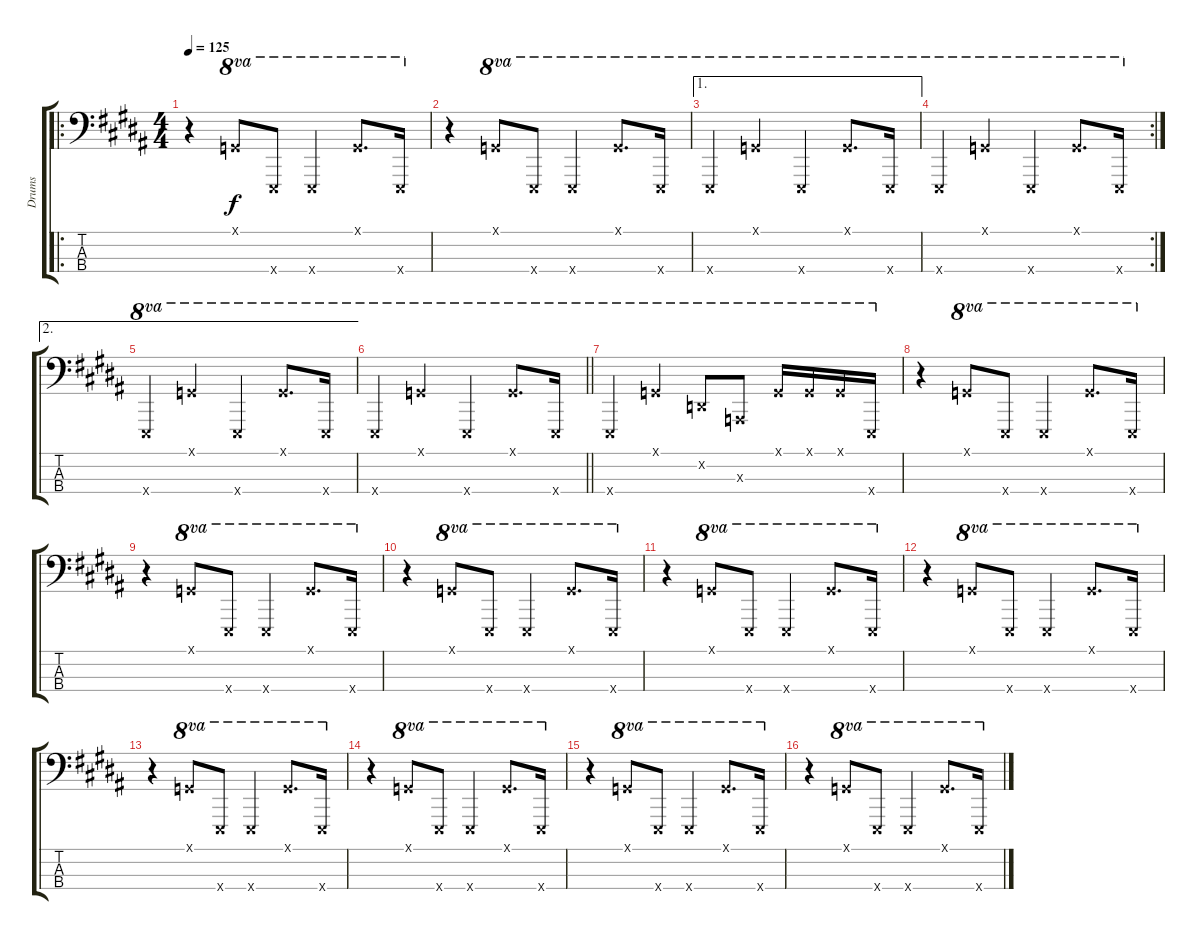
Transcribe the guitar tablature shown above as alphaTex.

\track ("Drums" "Drums") {instrument synthdrum}
\staff {score tabs}
\tuning (G2 D2 A1 E1) {hide}
\ro
\ts (4 4)
\tempo 125
\clef f4
\ks b
r.4{dy f} 12.1{x}.8{ot 8va} 12.4{x}.8{ot 8va} 12.4{x}.4{ot 8va} 12.1{x}.8{d ot 8va} 12.4{x}.16{ot 8va} |
\ks g#minor
r.4 12.1{x}.8{ot 8va} 12.4{x}.8{ot 8va} 12.4{x}.4{ot 8va} 12.1{x}.8{d ot 8va} 12.4{x}.16{ot 8va} |
\ae 1
12.4{x}.4{ot 8va} 12.1{x}.4{ot 8va} 12.4{x}.4{ot 8va} 12.1{x}.8{d ot 8va} 12.4{x}.16{ot 8va} |
\rc 2
\ks b
12.4{x}.4{ot 8va} 12.1{x}.4{ot 8va} 12.4{x}.4{ot 8va} 12.1{x}.8{d ot 8va} 12.4{x}.16{ot 8va} |
\ae 2
\ks g#minor
12.4{x}.4{ot 8va} 12.1{x}.4{ot 8va} 12.4{x}.4{ot 8va} 12.1{x}.8{d ot 8va} 12.4{x}.16{ot 8va} |
\barLineRight lightlight
12.4{x}.4{ot 8va} 12.1{x}.4{ot 8va} 12.4{x}.4{ot 8va} 12.1{x}.8{d ot 8va} 12.4{x}.16{ot 8va} |
\ks b
12.4{x}.4{ot 8va} 12.1{x}.4{ot 8va} 12.2{x}.8{ot 8va} 12.3{x}.8{ot 8va} 12.1{x}.16{ot 8va} 12.1{x}.16{ot 8va} 12.1{x}.16{ot 8va} 12.4{x}.16{ot 8va} |
\ks g#minor
r.4 12.1{x}.8{ot 8va} 12.4{x}.8{ot 8va} 12.4{x}.4{ot 8va} 12.1{x}.8{d ot 8va} 12.4{x}.16{ot 8va} |
r.4 12.1{x}.8{ot 8va} 12.4{x}.8{ot 8va} 12.4{x}.4{ot 8va} 12.1{x}.8{d ot 8va} 12.4{x}.16{ot 8va} |
r.4 12.1{x}.8{ot 8va} 12.4{x}.8{ot 8va} 12.4{x}.4{ot 8va} 12.1{x}.8{d ot 8va} 12.4{x}.16{ot 8va} |
\ks b
r.4 12.1{x}.8{ot 8va} 12.4{x}.8{ot 8va} 12.4{x}.4{ot 8va} 12.1{x}.8{d ot 8va} 12.4{x}.16{ot 8va} |
\ks g#minor
r.4 12.1{x}.8{ot 8va} 12.4{x}.8{ot 8va} 12.4{x}.4{ot 8va} 12.1{x}.8{d ot 8va} 12.4{x}.16{ot 8va} |
r.4 12.1{x}.8{ot 8va} 12.4{x}.8{ot 8va} 12.4{x}.4{ot 8va} 12.1{x}.8{d ot 8va} 12.4{x}.16{ot 8va} |
r.4 12.1{x}.8{ot 8va} 12.4{x}.8{ot 8va} 12.4{x}.4{ot 8va} 12.1{x}.8{d ot 8va} 12.4{x}.16{ot 8va} |
\ks b
r.4 12.1{x}.8{ot 8va} 12.4{x}.8{ot 8va} 12.4{x}.4{ot 8va} 12.1{x}.8{d ot 8va} 12.4{x}.16{ot 8va} |
\ks g#minor
r.4 12.1{x}.8{ot 8va} 12.4{x}.8{ot 8va} 12.4{x}.4{ot 8va} 12.1{x}.8{d ot 8va} 12.4{x}.16{ot 8va}
